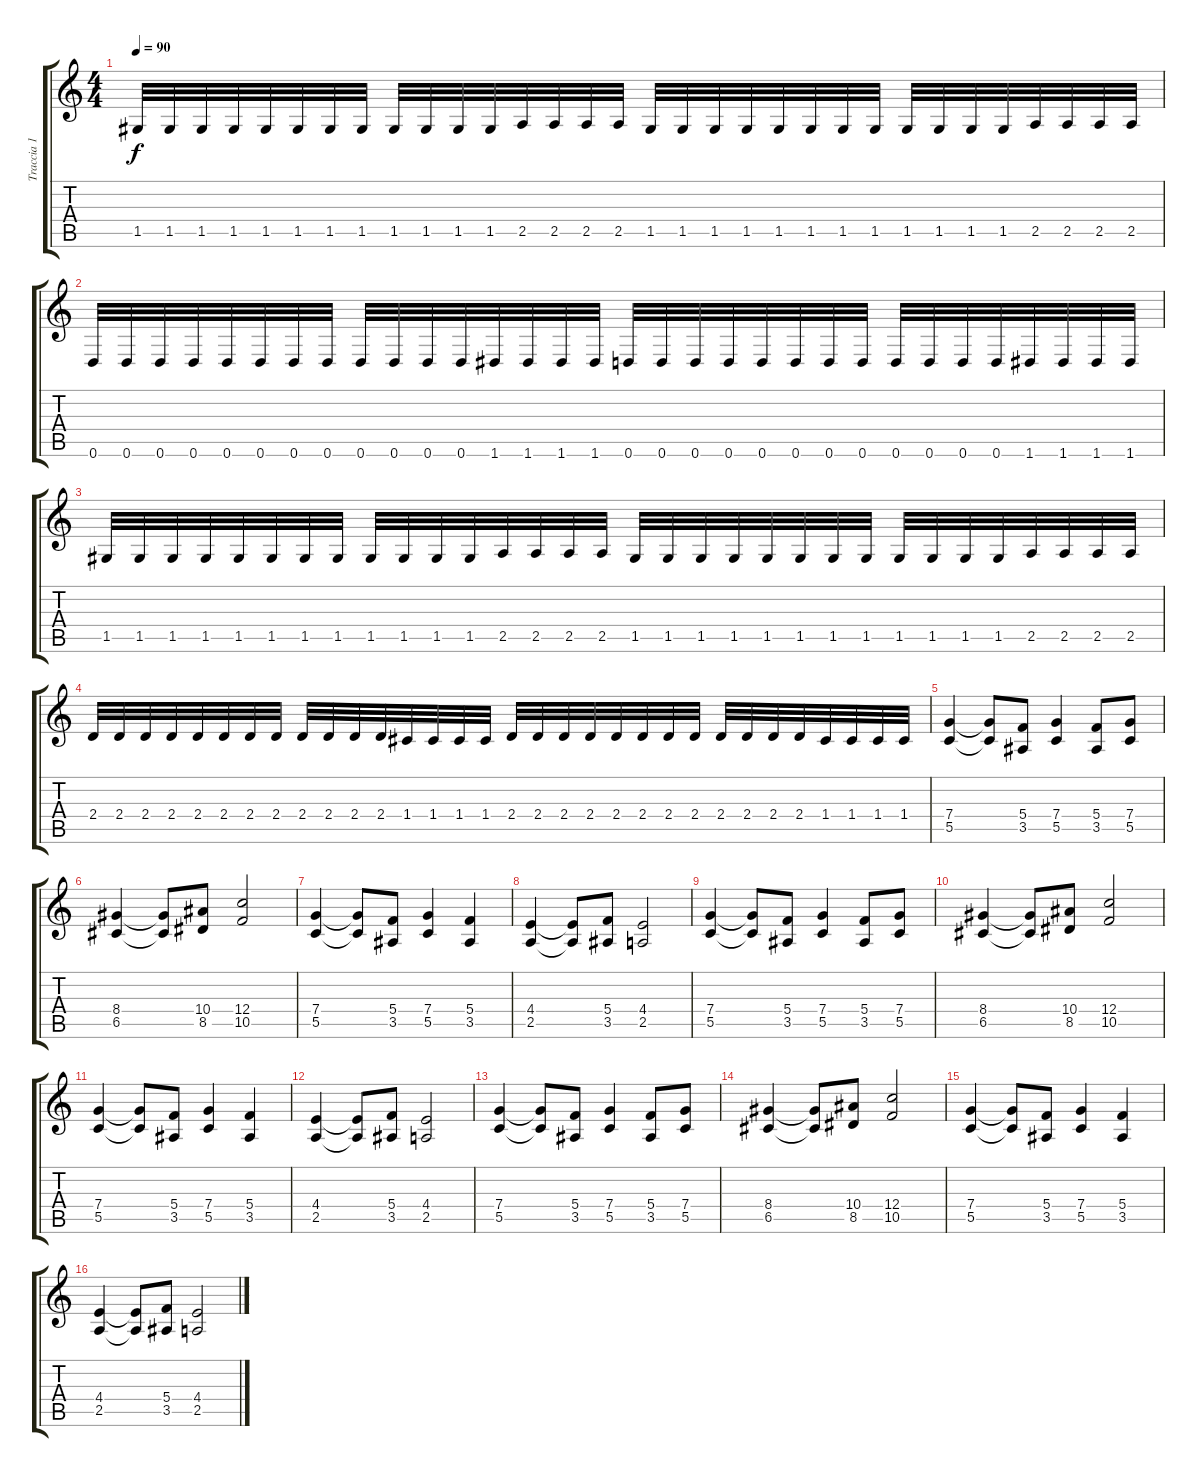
\track ("Traccia 1" "Traccia 1") {instrument distortionguitar}
\staff {score tabs}
\tuning (D4 A3 F3 C3 G2 D2) {hide}
\ts (4 4)
\tempo 90
\clef g2
\ks c
1.5.32{dy f} 1.5.32 1.5.32 1.5.32 1.5.32 1.5.32 1.5.32 1.5.32 1.5.32 1.5.32 1.5.32 1.5.32 2.5.32 2.5.32 2.5.32 2.5.32 1.5.32 1.5.32 1.5.32 1.5.32 1.5.32 1.5.32 1.5.32 1.5.32 1.5.32 1.5.32 1.5.32 1.5.32 2.5.32 2.5.32 2.5.32 2.5.32 |
0.6.32 0.6.32 0.6.32 0.6.32 0.6.32 0.6.32 0.6.32 0.6.32 0.6.32 0.6.32 0.6.32 0.6.32 1.6.32 1.6.32 1.6.32 1.6.32 0.6.32 0.6.32 0.6.32 0.6.32 0.6.32 0.6.32 0.6.32 0.6.32 0.6.32 0.6.32 0.6.32 0.6.32 1.6.32 1.6.32 1.6.32 1.6.32 |
1.5.32 1.5.32 1.5.32 1.5.32 1.5.32 1.5.32 1.5.32 1.5.32 1.5.32 1.5.32 1.5.32 1.5.32 2.5.32 2.5.32 2.5.32 2.5.32 1.5.32 1.5.32 1.5.32 1.5.32 1.5.32 1.5.32 1.5.32 1.5.32 1.5.32 1.5.32 1.5.32 1.5.32 2.5.32 2.5.32 2.5.32 2.5.32 |
2.4.32 2.4.32 2.4.32 2.4.32 2.4.32 2.4.32 2.4.32 2.4.32 2.4.32 2.4.32 2.4.32 2.4.32 1.4.32 1.4.32 1.4.32 1.4.32 2.4.32 2.4.32 2.4.32 2.4.32 2.4.32 2.4.32 2.4.32 2.4.32 2.4.32 2.4.32 2.4.32 2.4.32 1.4.32 1.4.32 1.4.32 1.4.32 |
(7.4 5.5).4 (7.4{t} 5.5{t}).8 (5.4 3.5).8 (7.4 5.5).4 (5.4 3.5).8 (7.4 5.5).8 |
(8.4 6.5).4 (8.4{t} 6.5{t}).8 (10.4 8.5).8 (12.4 10.5).2 |
(7.4 5.5).4 (7.4{t} 5.5{t}).8 (5.4 3.5).8 (7.4 5.5).4 (5.4 3.5).4 |
(4.4 2.5).4 (4.4{t} 2.5{t}).8 (5.4 3.5).8 (4.4 2.5).2 |
(7.4 5.5).4 (7.4{t} 5.5{t}).8 (5.4 3.5).8 (7.4 5.5).4 (5.4 3.5).8 (7.4 5.5).8 |
(8.4 6.5).4 (8.4{t} 6.5{t}).8 (10.4 8.5).8 (12.4 10.5).2 |
(7.4 5.5).4 (7.4{t} 5.5{t}).8 (5.4 3.5).8 (7.4 5.5).4 (5.4 3.5).4 |
(4.4 2.5).4 (4.4{t} 2.5{t}).8 (5.4 3.5).8 (4.4 2.5).2 |
(7.4 5.5).4 (7.4{t} 5.5{t}).8 (5.4 3.5).8 (7.4 5.5).4 (5.4 3.5).8 (7.4 5.5).8 |
(8.4 6.5).4 (8.4{t} 6.5{t}).8 (10.4 8.5).8 (12.4 10.5).2 |
(7.4 5.5).4 (7.4{t} 5.5{t}).8 (5.4 3.5).8 (7.4 5.5).4 (5.4 3.5).4 |
(4.4 2.5).4 (4.4{t} 2.5{t}).8 (5.4 3.5).8 (4.4 2.5).2
